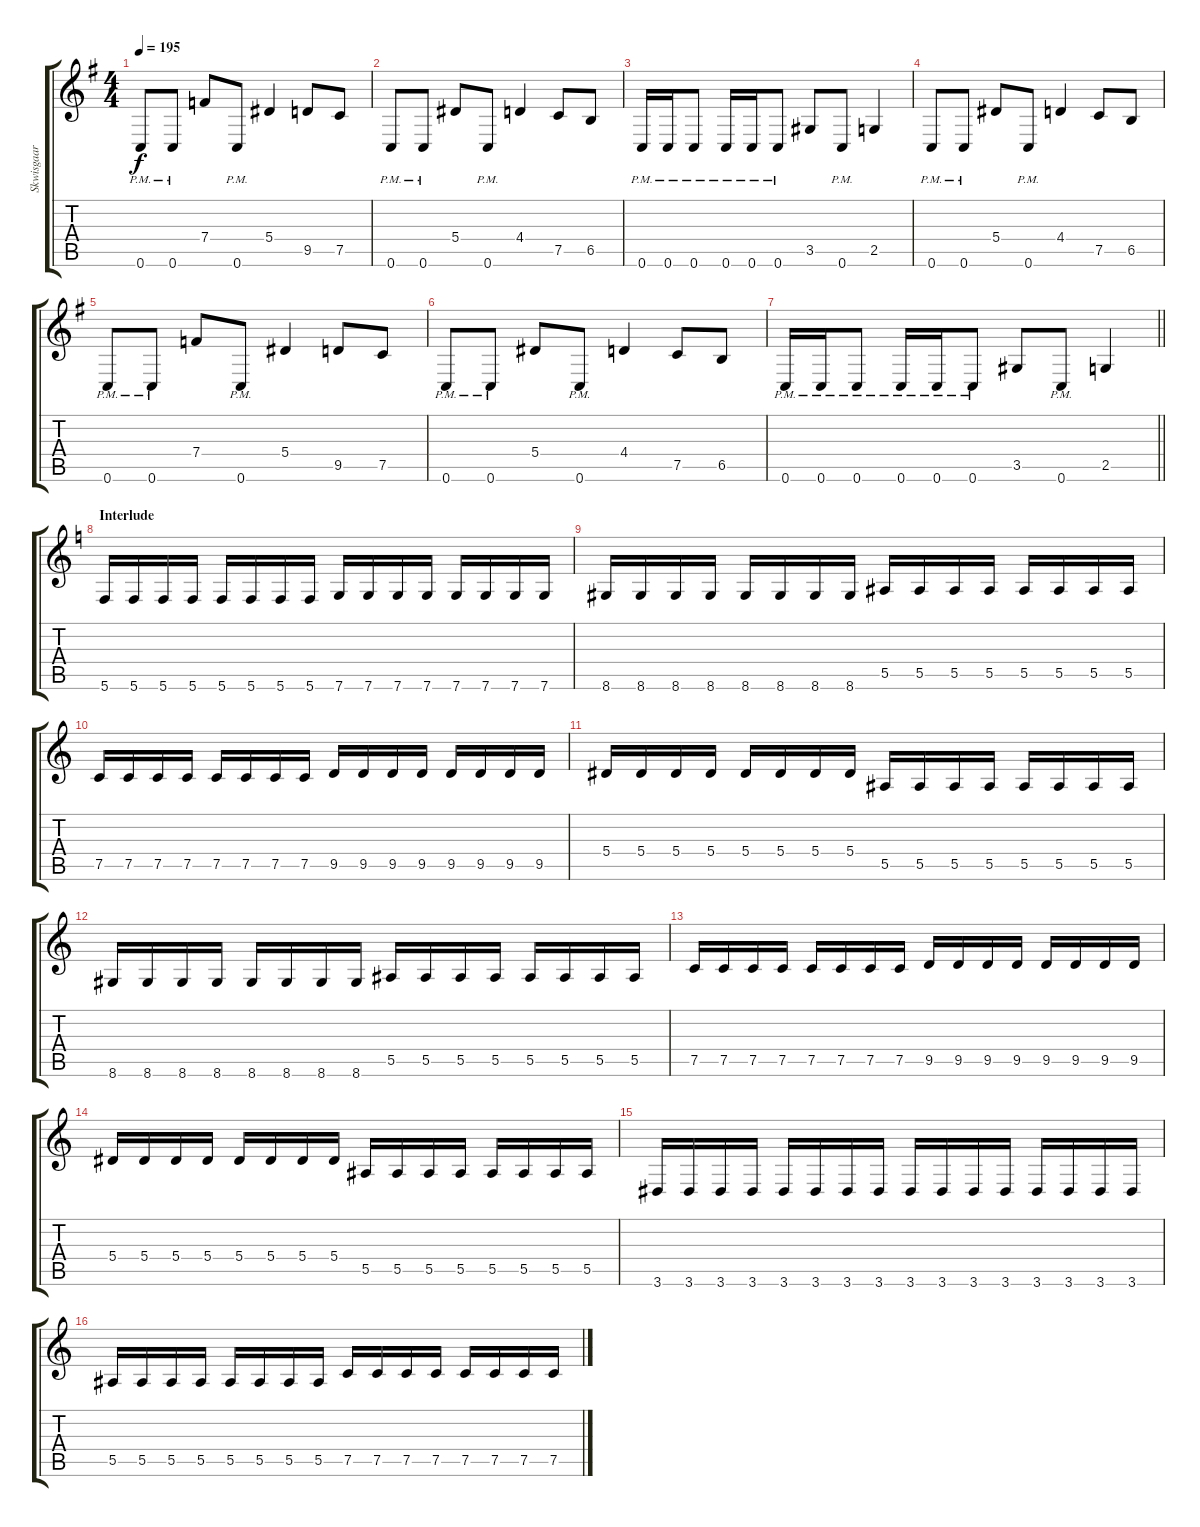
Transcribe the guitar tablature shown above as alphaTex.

\track ("Skwisgaar Skwigelf" "Skwisgaar ") {instrument distortionguitar}
\staff {score tabs}
\tuning (C4 G3 Eb3 Bb2 F2 C2) {hide}
\ts (4 4)
\tempo 195
\clef g2
\ks eminor
0.6{pm}.8{dy f} 0.6{pm}.8 7.4.8 0.6{pm}.8 5.4.4 9.5.8 7.5.8 |
0.6{pm}.8 0.6{pm}.8 5.4.8 0.6{pm}.8 4.4.4 7.5.8 6.5.8 |
0.6{pm}.16 0.6{pm}.16 0.6{pm}.8 0.6{pm}.16 0.6{pm}.16 0.6{pm}.8 3.5.8 0.6{pm}.8 2.5.4 |
0.6{pm}.8 0.6{pm}.8 5.4.8 0.6{pm}.8 4.4.4 7.5.8 6.5.8 |
0.6{pm}.8 0.6{pm}.8 7.4.8 0.6{pm}.8 5.4.4 9.5.8 7.5.8 |
0.6{pm}.8 0.6{pm}.8 5.4.8 0.6{pm}.8 4.4.4 7.5.8 6.5.8 |
\barLineRight lightlight
0.6{pm}.16 0.6{pm}.16 0.6{pm}.8 0.6{pm}.16 0.6{pm}.16 0.6{pm}.8 3.5.8 0.6{pm}.8 2.5.4 |
\section ("" "Interlude")
\ks aminor
5.6.16 5.6.16 5.6.16 5.6.16 5.6.16 5.6.16 5.6.16 5.6.16 7.6.16 7.6.16 7.6.16 7.6.16 7.6.16 7.6.16 7.6.16 7.6.16 |
8.6.16 8.6.16 8.6.16 8.6.16 8.6.16 8.6.16 8.6.16 8.6.16 5.5.16 5.5.16 5.5.16 5.5.16 5.5.16 5.5.16 5.5.16 5.5.16 |
7.5.16 7.5.16 7.5.16 7.5.16 7.5.16 7.5.16 7.5.16 7.5.16 9.5.16 9.5.16 9.5.16 9.5.16 9.5.16 9.5.16 9.5.16 9.5.16 |
5.4.16 5.4.16 5.4.16 5.4.16 5.4.16 5.4.16 5.4.16 5.4.16 5.5.16 5.5.16 5.5.16 5.5.16 5.5.16 5.5.16 5.5.16 5.5.16 |
8.6.16 8.6.16 8.6.16 8.6.16 8.6.16 8.6.16 8.6.16 8.6.16 5.5.16 5.5.16 5.5.16 5.5.16 5.5.16 5.5.16 5.5.16 5.5.16 |
7.5.16 7.5.16 7.5.16 7.5.16 7.5.16 7.5.16 7.5.16 7.5.16 9.5.16 9.5.16 9.5.16 9.5.16 9.5.16 9.5.16 9.5.16 9.5.16 |
5.4.16 5.4.16 5.4.16 5.4.16 5.4.16 5.4.16 5.4.16 5.4.16 5.5.16 5.5.16 5.5.16 5.5.16 5.5.16 5.5.16 5.5.16 5.5.16 |
3.6.16 3.6.16 3.6.16 3.6.16 3.6.16 3.6.16 3.6.16 3.6.16 3.6.16 3.6.16 3.6.16 3.6.16 3.6.16 3.6.16 3.6.16 3.6.16 |
5.5.16 5.5.16 5.5.16 5.5.16 5.5.16 5.5.16 5.5.16 5.5.16 7.5.16 7.5.16 7.5.16 7.5.16 7.5.16 7.5.16 7.5.16 7.5.16
